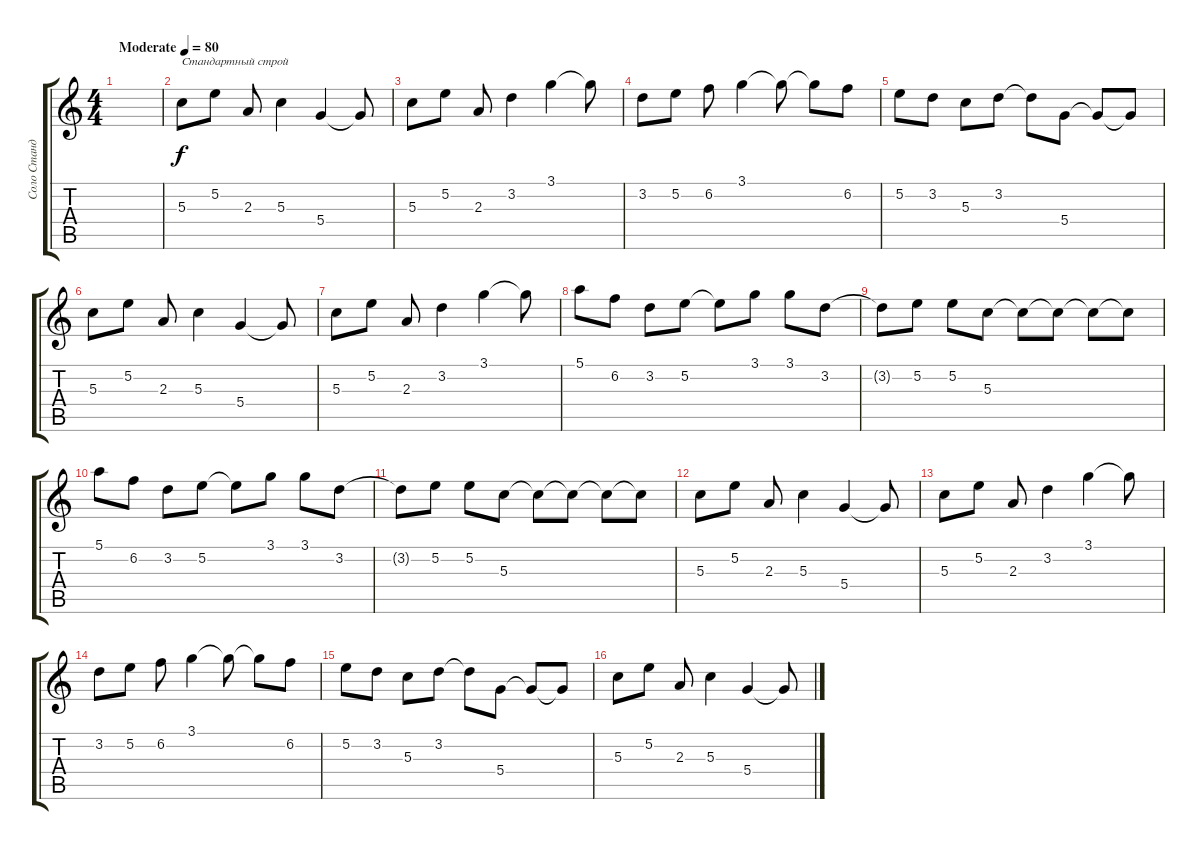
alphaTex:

\track ("Соло Стандарт" "Соло Станд") {instrument overdrivenguitar}
\staff {score tabs}
\tuning (E4 B3 G3 D3 A2 E2) {hide}
\ts (4 4)
\tempo (80 "Moderate")
\clef g2
\ks c
|
5.3.8{txt "Стандартный строй"} 5.2.8 2.3.8 5.3.4 5.4.4 5.4{t}.8 |
5.3.8 5.2.8 2.3.8 3.2.4 3.1.4 3.1{t}.8 |
3.2.8 5.2.8 6.2.8 3.1.4 3.1{t}.8 3.1{t}.8 6.2.8 |
5.2.8 3.2.8 5.3.8 3.2.8 3.2{t}.8 5.4.8 5.4{t}.8 5.4{t}.8 |
5.3.8 5.2.8 2.3.8 5.3.4 5.4.4 5.4{t}.8 |
5.3.8 5.2.8 2.3.8 3.2.4 3.1.4 3.1{t}.8 |
5.1.8 6.2.8 3.2.8 5.2.8 5.2{t}.8 3.1.8 3.1.8 3.2.8 |
3.2{t}.8 5.2.8 5.2.8 5.3.8 5.3{t}.8 5.3{t}.8 5.3{t}.8 5.3{t}.8 |
5.1.8 6.2.8 3.2.8 5.2.8 5.2{t}.8 3.1.8 3.1.8 3.2.8 |
3.2{t}.8 5.2.8 5.2.8 5.3.8 5.3{t}.8 5.3{t}.8 5.3{t}.8 5.3{t}.8 |
5.3.8 5.2.8 2.3.8 5.3.4 5.4.4 5.4{t}.8 |
5.3.8 5.2.8 2.3.8 3.2.4 3.1.4 3.1{t}.8 |
3.2.8 5.2.8 6.2.8 3.1.4 3.1{t}.8 3.1{t}.8 6.2.8 |
5.2.8 3.2.8 5.3.8 3.2.8 3.2{t}.8 5.4.8 5.4{t}.8 5.4{t}.8 |
5.3.8 5.2.8 2.3.8 5.3.4 5.4.4 5.4{t}.8
